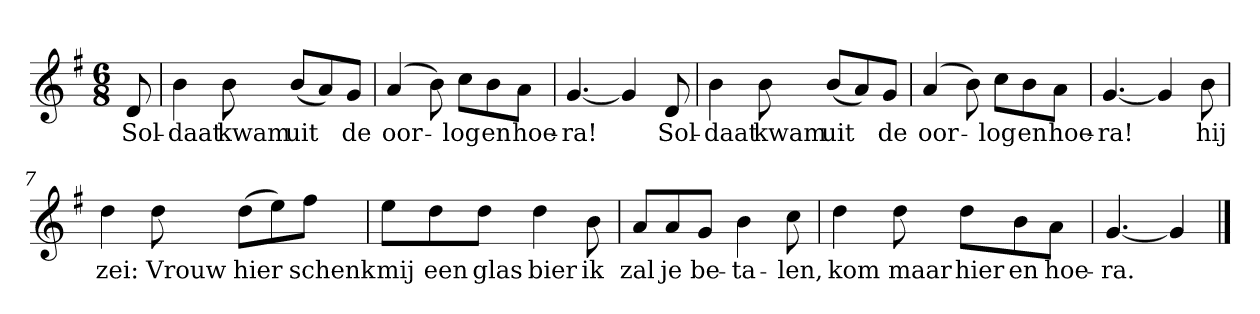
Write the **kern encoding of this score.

**kern	**text
*part1	*part1
*staff1	*staff1
*clefG2	*
*k[f#]	*
*G:	*
*M6/8	*
*MM120	*
=	=
8d	Sol-
=1	=1
4b	-daat
8b	kwam
(8b/L	uit
8a/)	.
8g/J	de
=2	=2
(4a	oor-
8b)	.
8cc\L	-log
8b\	en
8a\J	hoe-
=3	=3
[4.g	-ra!
4g]	.
8d	Sol-
=4	=4
4b	-daat
8b	kwam
(8b/L	uit
8a/)	.
8g/J	de
=5	=5
(4a	oor-
8b)	.
8cc\L	-log
8b\	en
8a\J	hoe-
=6	=6
[4.g	-ra!
4g]	.
8b	hij
=7	=7
4dd	zei:
8dd	Vrouw
(8dd\L	hier
8ee\)	.
8ff#\J	schenk
=8	=8
8ee\L	mij
8dd\	een
8dd\J	glas
4dd	bier
8b	ik
=9	=9
8a/L	zal
8a/	je
8g/J	be-
4b	-ta-
8cc	-len,
=10	=10
4dd	kom
8dd	maar
8dd\L	hier
8b\	en
8a\J	hoe-
=11	=11
[4.g	-ra.
4g]	.
==	==
*-	*-
